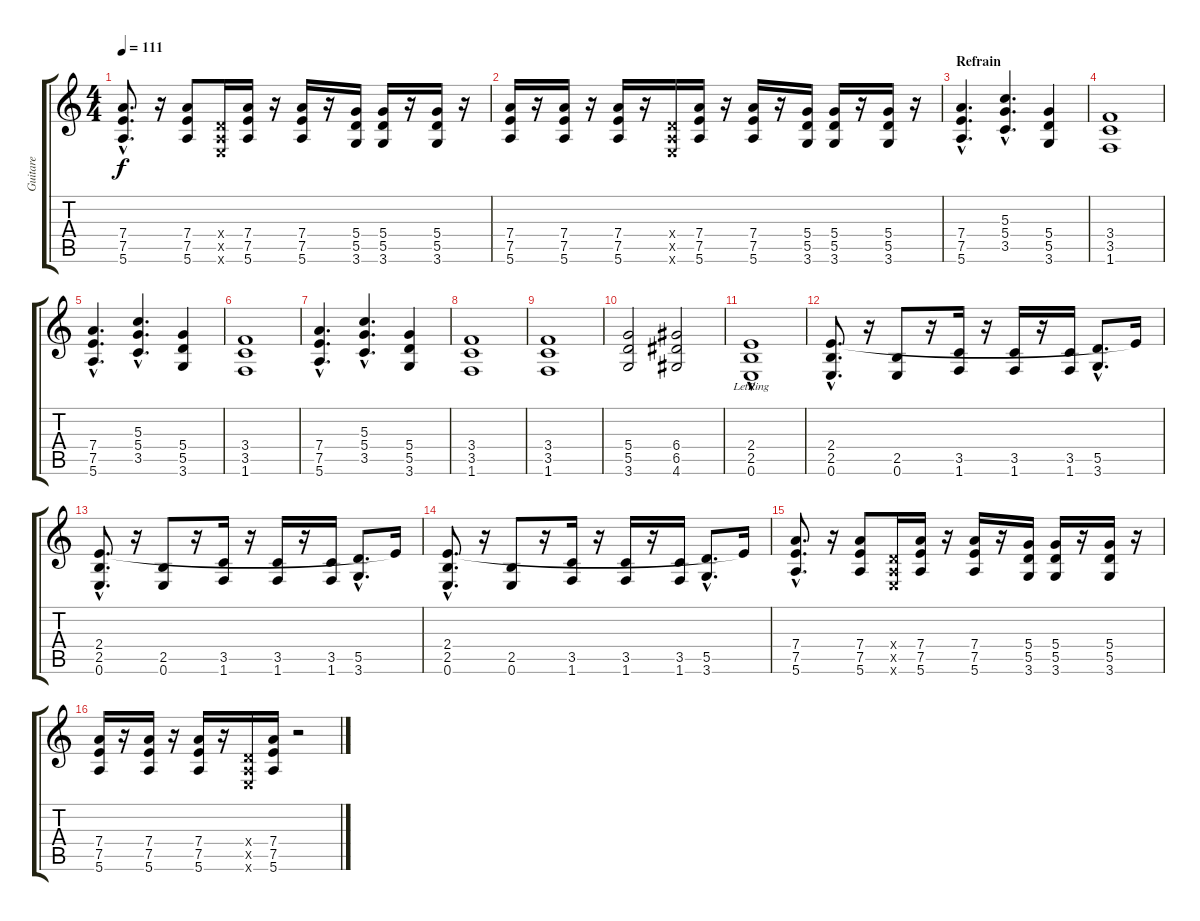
\track ("Guitare " "Guitare ") {instrument distortionguitar}
\staff {score tabs}
\tuning (E4 B3 G3 D3 A2 E2) {hide}
\ts (4 4)
\tempo 111
\clef g2
\ks c
(7.4{hac} 7.5{hac} 5.6{hac}).8{d dy f} r.16 (7.4 7.5 5.6).8 (0.4{x} 0.5{x} 0.6{x}).16 (7.4 7.5 5.6).16 r.16 (7.4 7.5 5.6).16 r.16 (5.4 5.5 3.6).16 (5.4 5.5 3.6).16 r.16 (5.4 5.5 3.6).16 r.16 |
(7.4 7.5 5.6).16 r.16 (7.4 7.5 5.6).16 r.16 (7.4 7.5 5.6).16 r.16 (0.4{x} 0.5{x} 0.6{x}).16 (7.4 7.5 5.6).16 r.16 (7.4 7.5 5.6).16 r.16 (5.4 5.5 3.6).16 (5.4 5.5 3.6).16 r.16 (5.4 5.5 3.6).16 r.16 |
\section ("" "Refrain")
(7.4{hac} 7.5{hac} 5.6{hac}).4{d volume 16} (5.3{hac} 5.4{hac} 3.5{hac}).4{d} (5.4 5.5 3.6).4 |
(3.4 3.5 1.6).1 |
(7.4{hac} 7.5{hac} 5.6{hac}).4{d} (5.3{hac} 5.4{hac} 3.5{hac}).4{d} (5.4 5.5 3.6).4 |
(3.4 3.5 1.6).1 |
(7.4{hac} 7.5{hac} 5.6{hac}).4{d volume 16} (5.3{hac} 5.4{hac} 3.5{hac}).4{d} (5.4 5.5 3.6).4 |
(3.4 3.5 1.6).1 |
(3.4 3.5 1.6).1 |
(5.4 5.5 3.6).2 (6.4 6.5 4.6).2 |
(2.4{hac lr} 2.5{lr} 0.6{hac lr}).1{volume 13} |
(2.4{hac} 2.5{hac} 0.6{hac}).8{d volume 9} r.16 (2.5 0.6).8 r.16 (3.5 1.6).16 r.16 (3.5 1.6).16 r.16 (3.5 1.6).16 (5.5{hac} 3.6{hac}).8{d} 2.4{t}.16 |
(2.4 2.5{hac} 0.6{hac}).8{d} r.16 (2.5 0.6).8 r.16 (3.5 1.6).16 r.16 (3.5 1.6).16 r.16 (3.5 1.6).16 (5.5{hac} 3.6{hac}).8{d} 2.4{t}.16 |
(2.4{hac} 2.5{hac} 0.6{hac}).8{d} r.16 (2.5 0.6).8 r.16 (3.5 1.6).16 r.16 (3.5 1.6).16 r.16 (3.5 1.6).16 (5.5{hac} 3.6{hac}).8{d} 2.4{t}.16 |
(7.4{hac} 7.5{hac} 5.6{hac}).8{d volume 13} r.16 (7.4 7.5 5.6).8 (0.4{x} 0.5{x} 0.6{x}).16 (7.4 7.5 5.6).16 r.16 (7.4 7.5 5.6).16 r.16 (5.4 5.5 3.6).16 (5.4 5.5 3.6).16 r.16 (5.4 5.5 3.6).16 r.16 |
(7.4 7.5 5.6).16 r.16 (7.4 7.5 5.6).16 r.16 (7.4 7.5 5.6).16 r.16 (0.4{x} 0.5{x} 0.6{x}).16 (7.4 7.5 5.6).16 r.2
